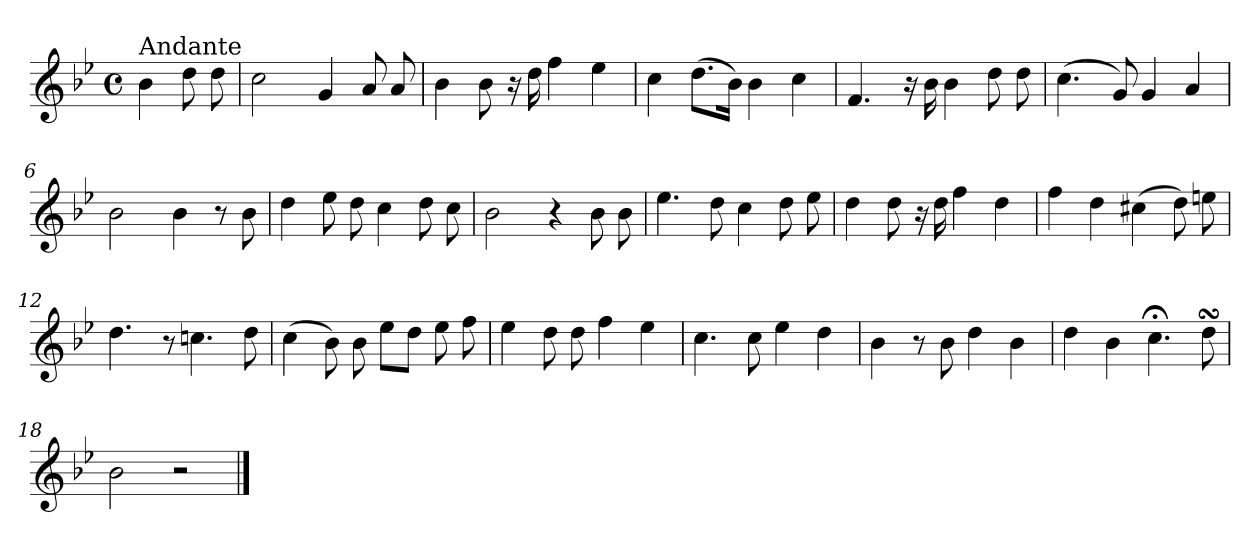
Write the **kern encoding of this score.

**kern
*part1
*staff1
*clefG2
*k[b-e-]
*B-:
*M4/4
*met(c)
=
!LO:TX:a:t=Andante
4b-\
8dd\
8dd\
=1
2cc\
4g/
8a/
8a/
=2
4b-\
8b-\
16r
16dd\
4ff\
4ee-\
=3
4cc\
(>8.dd\L
16b-\Jk)
4b-\
4cc\
=4
4.f/
16r
16b-\
4b-\
8dd\
8dd\
!!LO:LB:g=z
=5
(>4.cc\
8g/)
4g/
4a/
=6
2b-\
4b-\
8r
8b-\
=7
4dd\
8ee-\
8dd\
4cc\
8dd\
8cc\
=8
2b-\
4r
8b-\
8b-\
=9
4.ee-\
8dd\
4cc\
8dd\
8ee-\
=10
4dd\
8dd\
16r
16dd\
4ff\
4dd\
!!LO:LB:g=z
=11
4ff\
4dd\
(>4cc#X\
8dd\)
8een\
=12
4.dd\
8r
4.ccn\
8dd\
=13
(>4cc\
8b-\)
8b-\
8ee-\L
8dd\J
8ee-\
8ff\
=14
4ee-\
8dd\
8dd\
4ff\
4ee-\
=15
4.cc\
8cc\
4ee-\
4dd\
!!LO:LB:g=z
=16
4b-\
8r
8b-\
4dd\
4b-\
=17
4dd\
4b-\
4.cc;<\
8ddsSsS\
=18
2b-\
2r
==
*-
